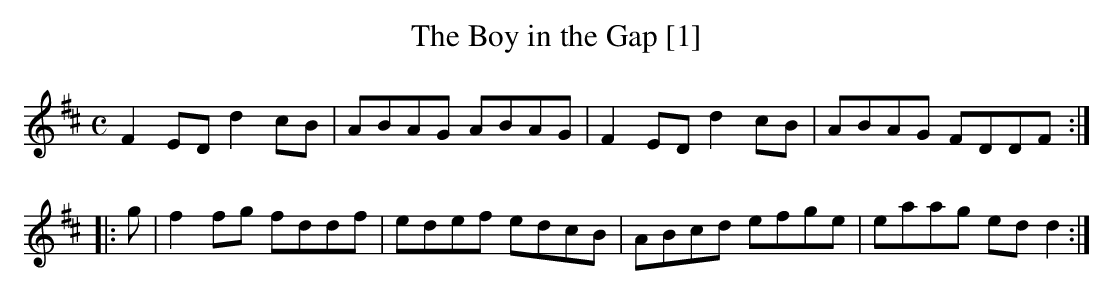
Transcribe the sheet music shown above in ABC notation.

X:1
T:Boy in the Gap [1], The
M:C
L:1/8
K:D (no sig in ms)
F2 ED d2 cB|ABAG ABAG|F2 ED d2 cB|ABAG FDDF:|
|:g|f2 fg fddf|edef edcB|ABcd efge|eaag ed d2:|]
